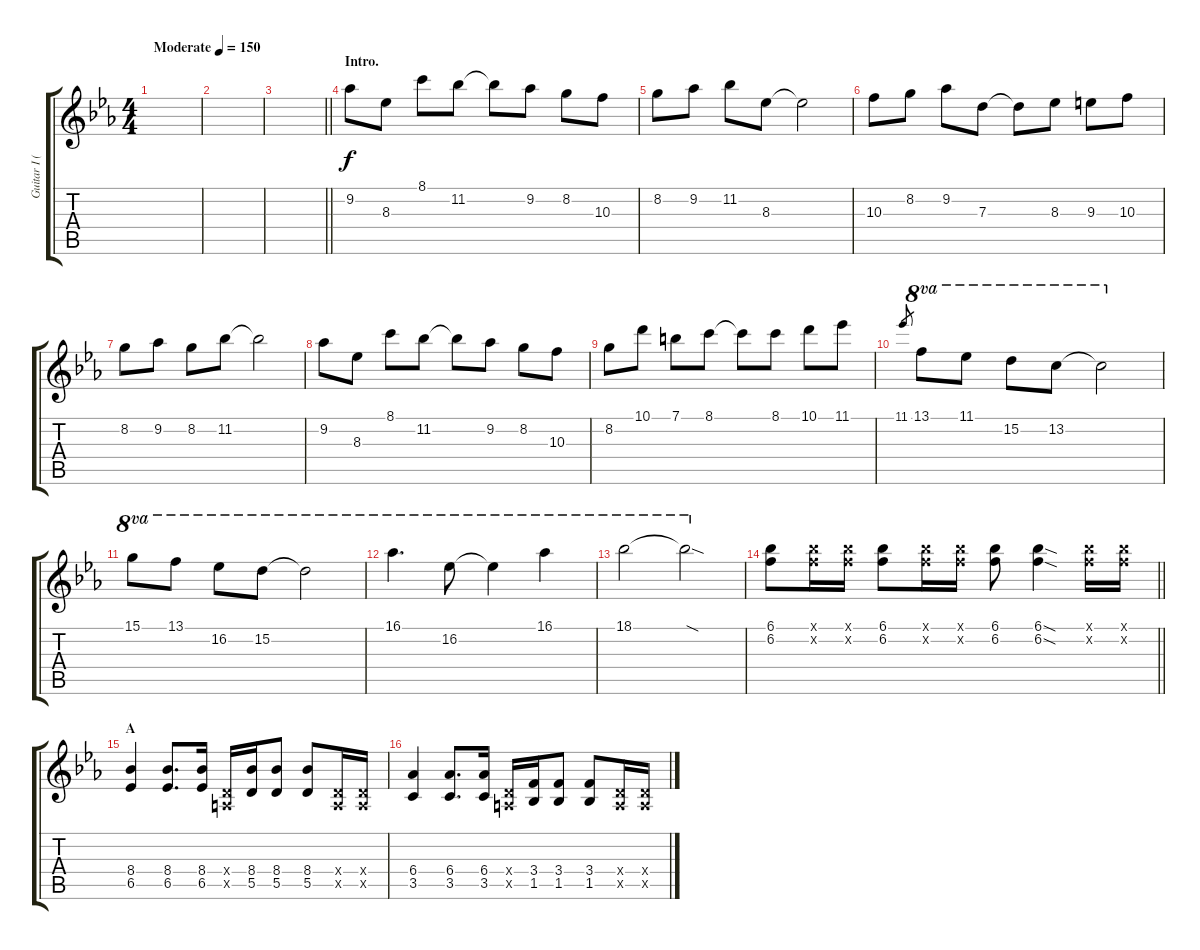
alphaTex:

\track ("Guitar I (Hirasawa Yui)" "Guitar I (") {instrument overdrivenguitar}
\staff {score tabs}
\tuning (E4 B3 G3 D3 A2 E2) {hide}
\ts (4 4)
\tempo (150 "Moderate")
\clef g2
\ks eb
|
|
\barLineRight lightlight
|
\section ("" "Intro.")
9.2.8 8.3.8 8.1.8 11.2.8 11.2{t}.8 9.2.8 8.2.8 10.3.8 |
8.2.8 9.2.8 11.2.8 8.3.8 8.3{t}.2 |
10.3.8 8.2.8 9.2.8 7.3.8 7.3{t}.8 8.3.8 9.3.8 10.3.8 |
8.2.8 9.2.8 8.2.8 11.2.8 11.2{t}.2 |
9.2.8 8.3.8 8.1.8 11.2.8 11.2{t}.8 9.2.8 8.2.8 10.3.8 |
8.2.8 10.1.8 7.1.8 8.1.8 8.1{t}.8 8.1.8 10.1.8 11.1.8 |
11.1.8{gr} 13.1.8{ot 8va} 11.1.8{ot 8va} 15.2.8{ot 8va} 13.2.8{ot 8va} 13.2{t}.2{ot 8va} |
15.1.8{ot 8va} 13.1.8{ot 8va} 16.2.8{ot 8va} 15.2.8{ot 8va} 15.2{t}.2{ot 8va} |
16.1.4{d ot 8va} 16.2.8{ot 8va} 16.2{t}.4{ot 8va} 16.1.4{ot 8va} |
18.1.2{ot 8va} 18.1{sod t}.2{ot 8va} |
\barLineRight lightlight
(6.1 6.2).8 (6.1{x} 6.2{x}).16 (6.1{x} 6.2{x}).16 (6.1 6.2).8 (6.1{x} 6.2{x}).16 (6.1{x} 6.2{x}).16 (6.1 6.2).8 (6.1{sod} 6.2{sod}).4 (6.1{x} 6.2{x}).16 (6.1{x} 6.2{x}).16 |
\section ("" "A")
(8.4 6.5).4 (8.4 6.5).8{d} (8.4 6.5).16 (0.4{x} 0.5{x}).16 (8.4 5.5).16 (8.4 5.5).8 (8.4 5.5).8 (0.4{x} 0.5{x}).16 (0.4{x} 0.5{x}).16 |
(6.4 3.5).4 (6.4 3.5).8{d} (6.4 3.5).16 (0.4{x} 0.5{x}).16 (3.4 1.5).16 (3.4 1.5).8 (3.4 1.5).8 (0.4{x} 0.5{x}).16 (0.4{x} 0.5{x}).16
